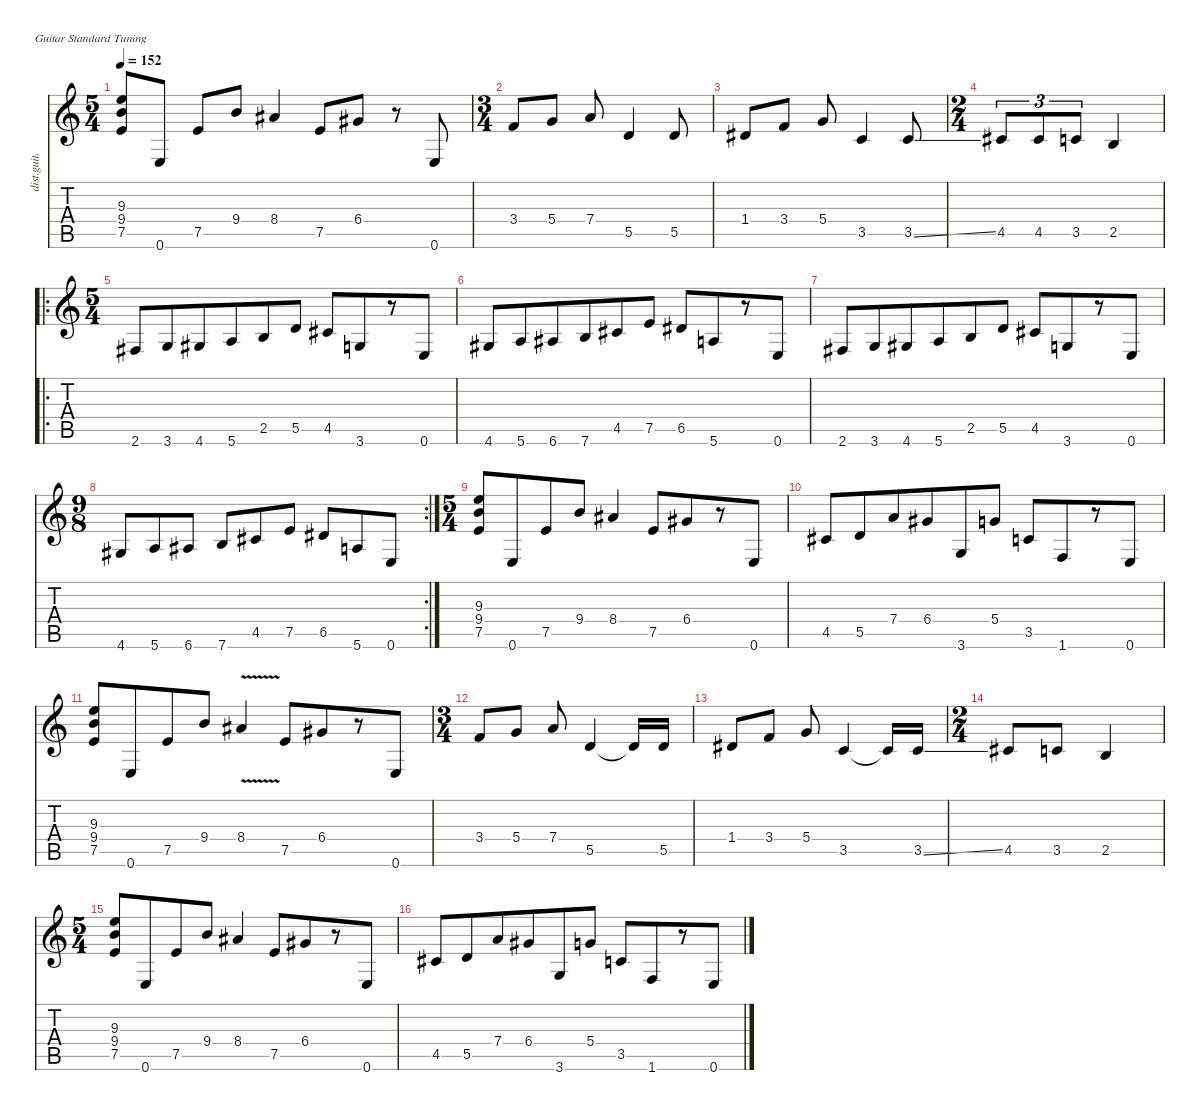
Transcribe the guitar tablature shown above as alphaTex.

\defaultSystemsLayout 4
\hideDynamics
\bracketExtendMode nobrackets
\otherSystemsTrackNameOrientation horizontal
\track ("John Petrucci (Guitar)" "dist.guit.") {instrument distortionguitar}
\staff {score tabs}
\tuning (E4 B3 G3 D3 A2 E2)
\ts (5 4)
\tempo 152
\clef g2
\ks c
(9.3 9.4 7.5).8{dy f beam Up} 0.6.8{beam Up} 7.5.8{beam Up} 9.4.8{beam Up} 8.4{acc #}.4{beam Up} 7.5.8{beam Up} 6.4{acc #}.8{beam Up} r.8{beam Up} 0.6.8{beam Up} |
\ts (3 4)
\beaming (8 2 2 2)
3.4.8{beam Up} 5.4.8{beam Up} 7.4.8{beam Up} 5.5.4{beam Up} 5.5.8{dy mp beam Up} |
1.4{acc #}.8{dy f beam Up} 3.4.8{beam Up} 5.4.8{beam Up} 3.5.4{beam Up} 3.5{ss}.8{dy mp beam Up} |
\ts (2 4)
\beaming (8 2 2)
4.5{acc #}.8{tu (3 2) dy f beam Up} 4.5{acc #}.8{tu (3 2) beam Up} 3.5.8{tu (3 2) beam Up} 2.5.4{beam Up} |
\ro
\ts (5 4)
\beaming (8 6 4)
2.6{acc #}.8{beam Up} 3.6.8{beam Up} 4.6{acc #}.8{beam Up} 5.6.8{beam Up} 2.5.8{beam Up} 5.5.8{beam Up} 4.5{acc #}.8{beam Up} 3.6.8{beam Up} r.8{beam Up} 0.6.8{beam Up} |
4.6{acc #}.8{beam Up} 5.6.8{beam Up} 6.6{acc #}.8{beam Up} 7.6.8{beam Up} 4.5{acc #}.8{beam Up} 7.5.8{beam Up} 6.5{acc #}.8{beam Up} 5.6.8{beam Up} r.8{beam Up} 0.6.8{beam Up} |
2.6{acc #}.8{beam Up} 3.6.8{dy ff beam Up} 4.6{acc #}.8{dy f beam Up} 5.6.8{beam Up} 2.5.8{beam Up} 5.5.8{dy ff beam Up} 4.5{acc #}.8{dy f beam Up} 3.6.8{beam Up} r.8{beam Up} 0.6.8{beam Up} |
\rc 2
\ts (9 8)
\beaming (8 3 3 3)
4.6{acc #}.8{beam Up} 5.6.8{dy ff beam Up} 6.6{acc #}.8{dy f beam Up} 7.6.8{beam Up} 4.5{acc #}.8{beam Up} 7.5.8{beam Up} 6.5{acc #}.8{beam Up} 5.6.8{beam Up} 0.6.8{beam Up} |
\ts (5 4)
\beaming (8 6 4)
(9.3 9.4 7.5).8{beam Up} 0.6.8{beam Up} 7.5.8{beam Up} 9.4.8{beam Up} 8.4{acc #}.4{beam Up} 7.5.8{beam Up} 6.4{acc #}.8{beam Up} r.8{beam Up} 0.6.8{beam Up} |
4.5{acc #}.8{beam Up} 5.5.8{beam Up} 7.4.8{beam Up} 6.4{acc #}.8{beam Up} 3.6.8{beam Up} 5.4.8{beam Up} 3.5.8{beam Up} 1.6.8{beam Up} r.8{beam Up} 0.6.8{beam Up} |
(9.3 9.4 7.5).8{beam Up} 0.6.8{beam Up} 7.5.8{beam Up} 9.4.8{beam Up} 8.4{v acc #}.4{beam Up} 7.5.8{beam Up} 6.4{acc #}.8{beam Up} r.8{beam Up} 0.6.8{beam Up} |
\ts (3 4)
\beaming (8 2 2 2)
3.4.8{beam Up} 5.4.8{beam Up} 7.4.8{beam Up} 5.5.4{beam Up} 5.5{t}.16{beam Up} 5.5.16{dy mp beam Up} |
1.4{acc #}.8{dy f beam Up} 3.4.8{beam Up} 5.4.8{beam Up} 3.5.4{beam Up} 3.5{t}.16{beam Up} 3.5{ss}.16{dy mp beam Up} |
\ts (2 4)
\beaming (8 2 2)
4.5{acc #}.8{dy f beam Up} 3.5.8{beam Up} 2.5.4{beam Up} |
\ts (5 4)
\beaming (8 6 4)
(9.3 9.4 7.5).8{beam Up} 0.6.8{beam Up} 7.5.8{beam Up} 9.4.8{beam Up} 8.4{acc #}.4{beam Up} 7.5.8{beam Up} 6.4{acc #}.8{beam Up} r.8{beam Up} 0.6.8{beam Up} |
4.5{acc #}.8{beam Up} 5.5.8{beam Up} 7.4.8{beam Up} 6.4{acc #}.8{beam Up} 3.6.8{beam Up} 5.4.8{beam Up} 3.5.8{beam Up} 1.6.8{beam Up} r.8{beam Up} 0.6.8{beam Up}
